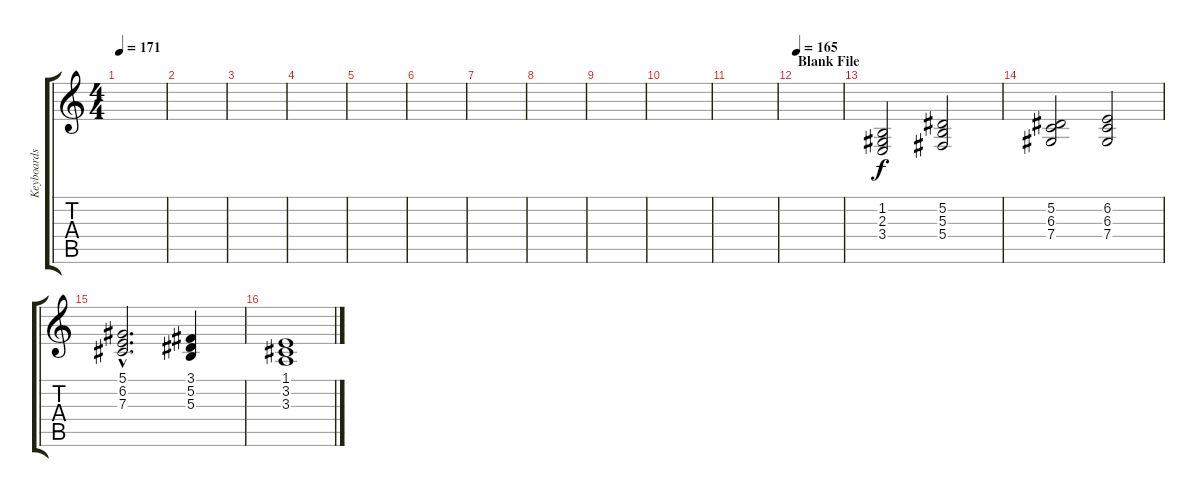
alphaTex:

\track ("Keyboards 2" "Keyboards ") {instrument stringensemble1}
\staff {score tabs}
\tuning (Eb4 Bb3 Gb3 Db3 Ab2 Eb2) {hide}
\ts (4 4)
\tempo 171
\clef g2
\ks c
|
|
|
|
|
|
|
|
|
|
|
\section ("" "Blank File")
\tempo 165
|
(1.2 2.3 3.4).2{volume 10 instrument stringensemble1} (5.2 5.3 5.4).2 |
(5.2 6.3 7.4).2 (6.2 6.3 7.4).2 |
(5.1{hac} 6.2{hac} 7.3{hac}).2{d} (3.1 5.2 5.3).4 |
(1.1 3.2 3.3).1
